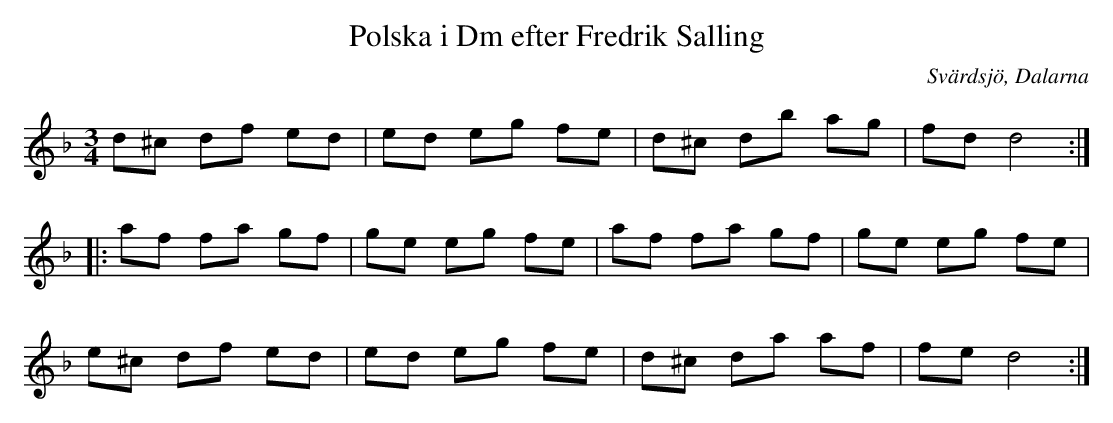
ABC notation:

X:1
T:Polska i Dm efter Fredrik Salling
O:Svärdsjö, Dalarna
M:3/4
L:1/8
K:Dm
d^c df ed | ed eg fe | d^c db ag | fd d4 ::
af fa gf | ge eg fe | af fa gf | ge eg fe |
e^c df ed | ed eg fe | d^c da af | fe d4 :|
